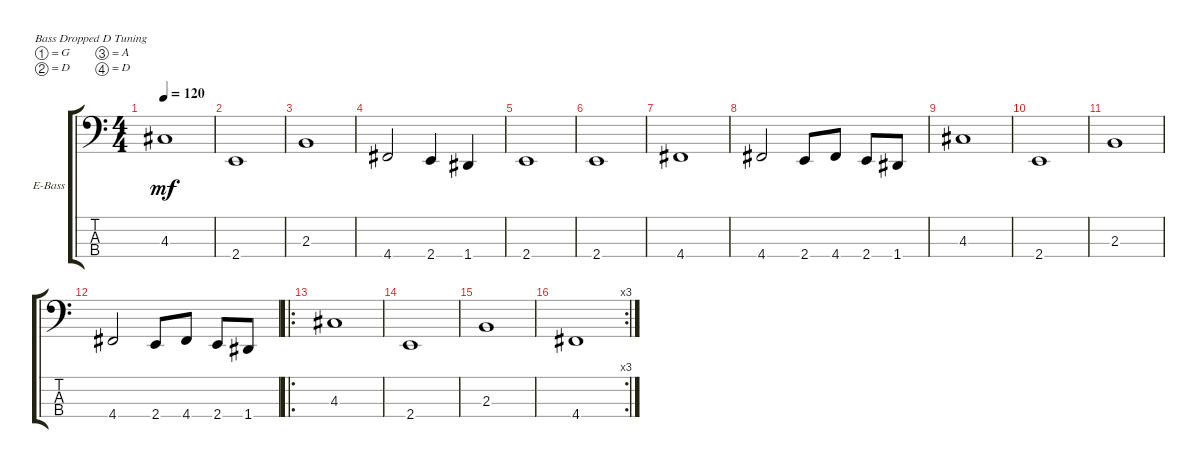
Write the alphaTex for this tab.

\defaultSystemsLayout 4
\bracketExtendMode groupsimilarinstruments
\firstSystemTrackNameOrientation horizontal
\otherSystemsTrackNameOrientation horizontal
\track ("Electric Bass" "E-Bass") {instrument electricbassfinger}
\staff {score tabs}
\tuning (G2 D2 A1 D1)
\ts (4 4)
\tempo 120
\clef f4
\scale
0.333333
\ks c
4.3.1{dy mf} |
\scale
0.333333 2.4.1 |
\scale
0.333333 2.3.1 |
\scale
0.333333 4.4.2 2.4.4 1.4.4 |
\scale
0.333333 2.4.1 |
\scale
0.333333 2.4.1 |
\scale
0.333333 4.4.1 |
\scale
0.333333 4.4.2 2.4.8 4.4.8 2.4.8 1.4.8 |
\scale
0.333333 4.3.1 |
\scale
0.333333 2.4.1 |
\scale
0.313131 2.3.1 |
\scale
0.313131 4.4.2 2.4.8 4.4.8 2.4.8 1.4.8 |
\ro
\scale
0.373737 4.3.1 |
\scale
0.333333 2.4.1 |
\scale
0.333333 2.3.1 |
\rc 3
\scale
0.333333 4.4.1
